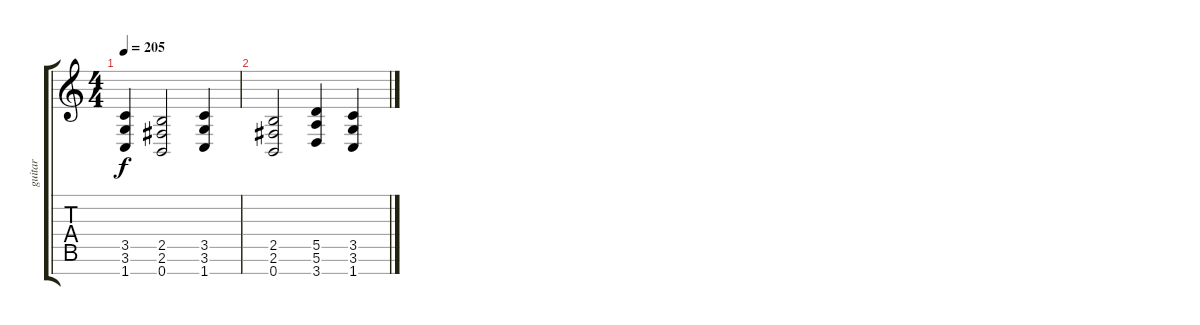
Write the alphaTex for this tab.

\track ("guitar" "guitar") {instrument distortionguitar}
\staff {score tabs}
\tuning (E4 B3 G3 D3 A2 E2 B1) {hide}
\ts (4 4)
\tempo 205
\clef g2
\ks c
(3.5 3.6 1.7).4{dy f} (2.5 2.6 0.7).2 (3.5 3.6 1.7).4 |
(2.5 2.6 0.7).2 (5.5 5.6 3.7).4 (3.5 3.6 1.7).4
